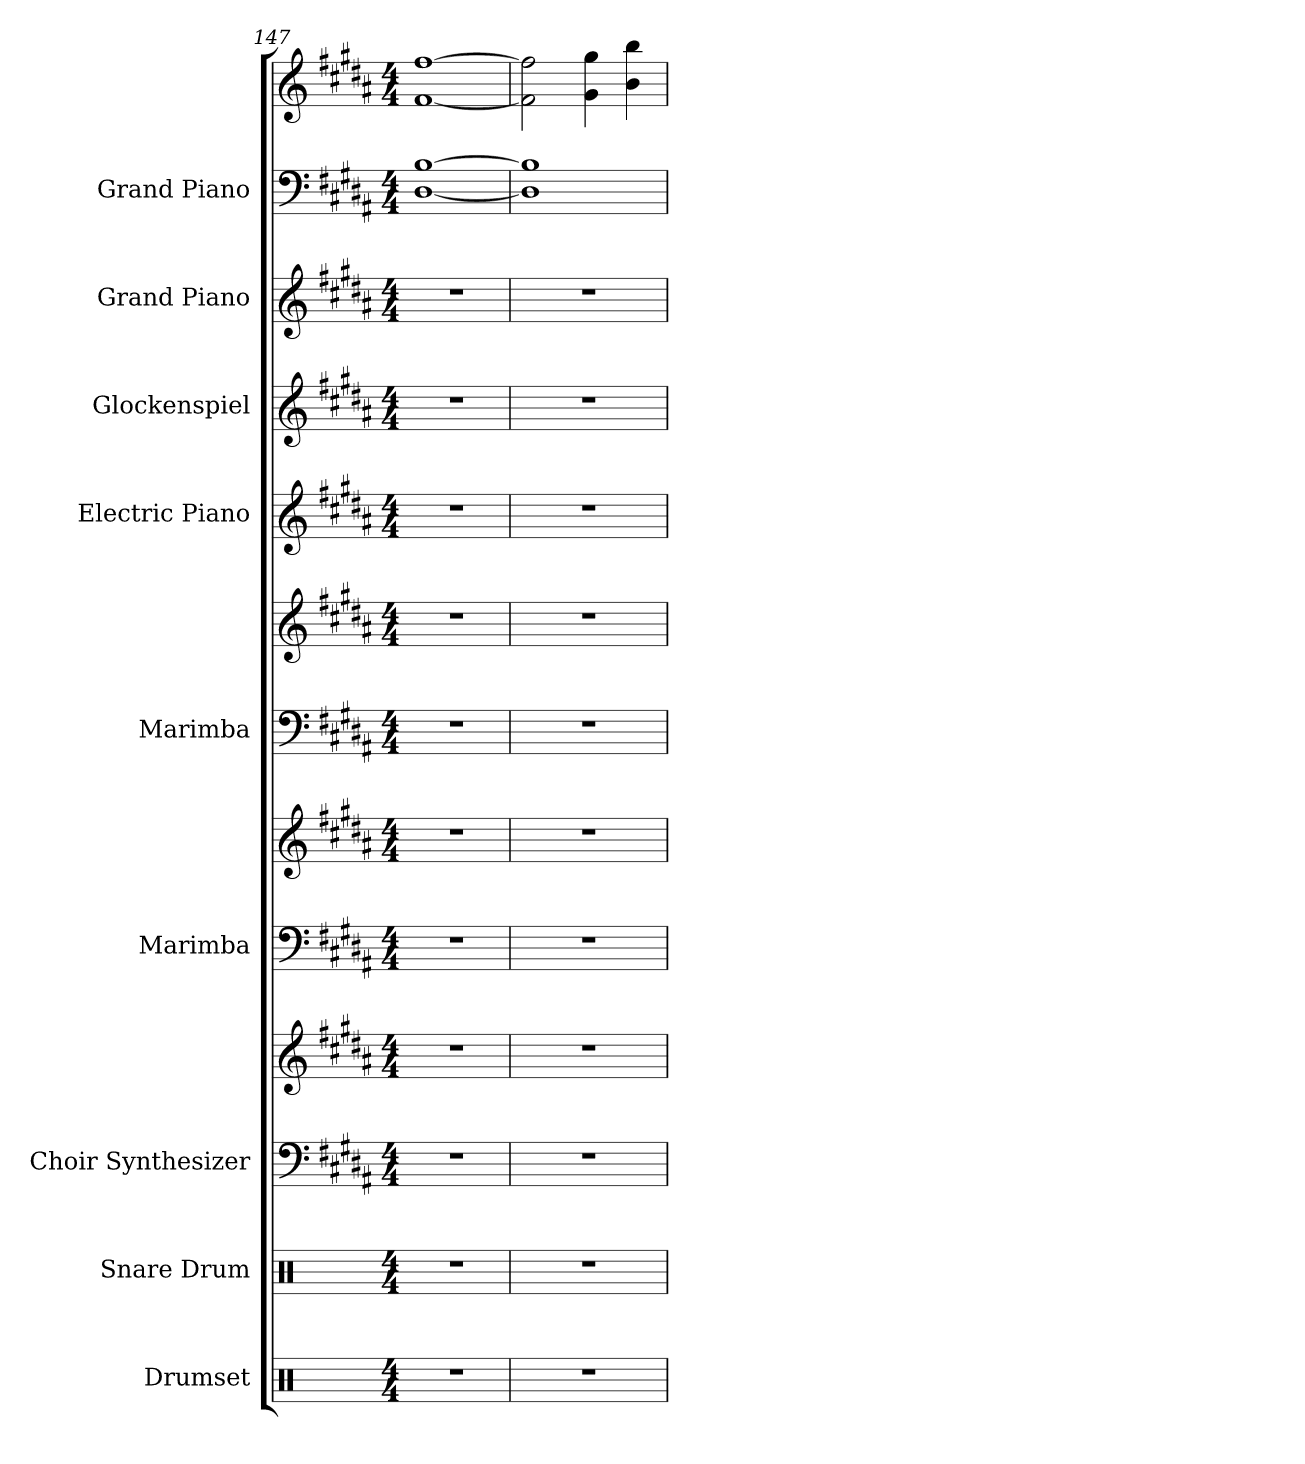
**kern	**kern	**kern	**kern	**kern	**kern	**kern	**kern	**kern	**kern	**kern	**kern	**kern
*part9	*part8	*part7	*part7	*part6	*part6	*part5	*part5	*part4	*part3	*part2	*part1	*part1
*staff13	*staff12	*staff11	*staff10	*staff9	*staff8	*staff7	*staff6	*staff5	*staff4	*staff3	*staff2	*staff1
*I"Drumset	*I"Snare Drum	*I"Choir Synthesizer	*	*I"Marimba	*	*I"Marimba	*	*I"Electric Piano	*I"Glockenspiel	*I"Grand Piano	*I"Grand Piano	*
*I'Drs.	*I'Sn. Dr.	*I'Synth.	*	*I'Mrm.	*	*I'Mrm.	*	*I'El. Pno.	*I'Glk.	*I'Pno.	*I'Pno.	*
*clefX	*clefX	*clefF4	*clefG2	*clefF4	*clefG2	*clefF4	*clefG2	*clefG2	*clefG2	*clefG2	*clefF4	*clefG2
*	*	*	*	*	*	*	*	*	*ITrd-14c-24	*	*	*
*k[]	*k[]	*k[f#c#g#d#a#]	*k[f#c#g#d#a#]	*k[f#c#g#d#a#]	*k[f#c#g#d#a#]	*k[f#c#g#d#a#]	*k[f#c#g#d#a#]	*k[f#c#g#d#a#]	*k[f#c#g#d#a#]	*k[f#c#g#d#a#]	*k[f#c#g#d#a#]	*k[f#c#g#d#a#]
*M4/4	*M4/4	*M4/4	*M4/4	*M4/4	*M4/4	*M4/4	*M4/4	*M4/4	*M4/4	*M4/4	*M4/4	*M4/4
=147	=147	=147	=147	=147	=147	=147	=147	=147	=147	=147	=147	=147
1r	1r	1r	1r	1r	1r	1r	1r	1r	1r	1r	[1D# [1B	[1f# [1ff#
=148	=148	=148	=148	=148	=148	=148	=148	=148	=148	=148	=148	=148
1r	1r	1r	1r	1r	1r	1r	1r	1r	1r	1r	1D#] 1B]	2f#\] 2ff#\]
.	.	.	.	.	.	.	.	.	.	.	.	4g#\ 4gg#\
.	.	.	.	.	.	.	.	.	.	.	.	4b\ 4bb\
=	=	=	=	=	=	=	=	=	=	=	=	=
*-	*-	*-	*-	*-	*-	*-	*-	*-	*-	*-	*-	*-
